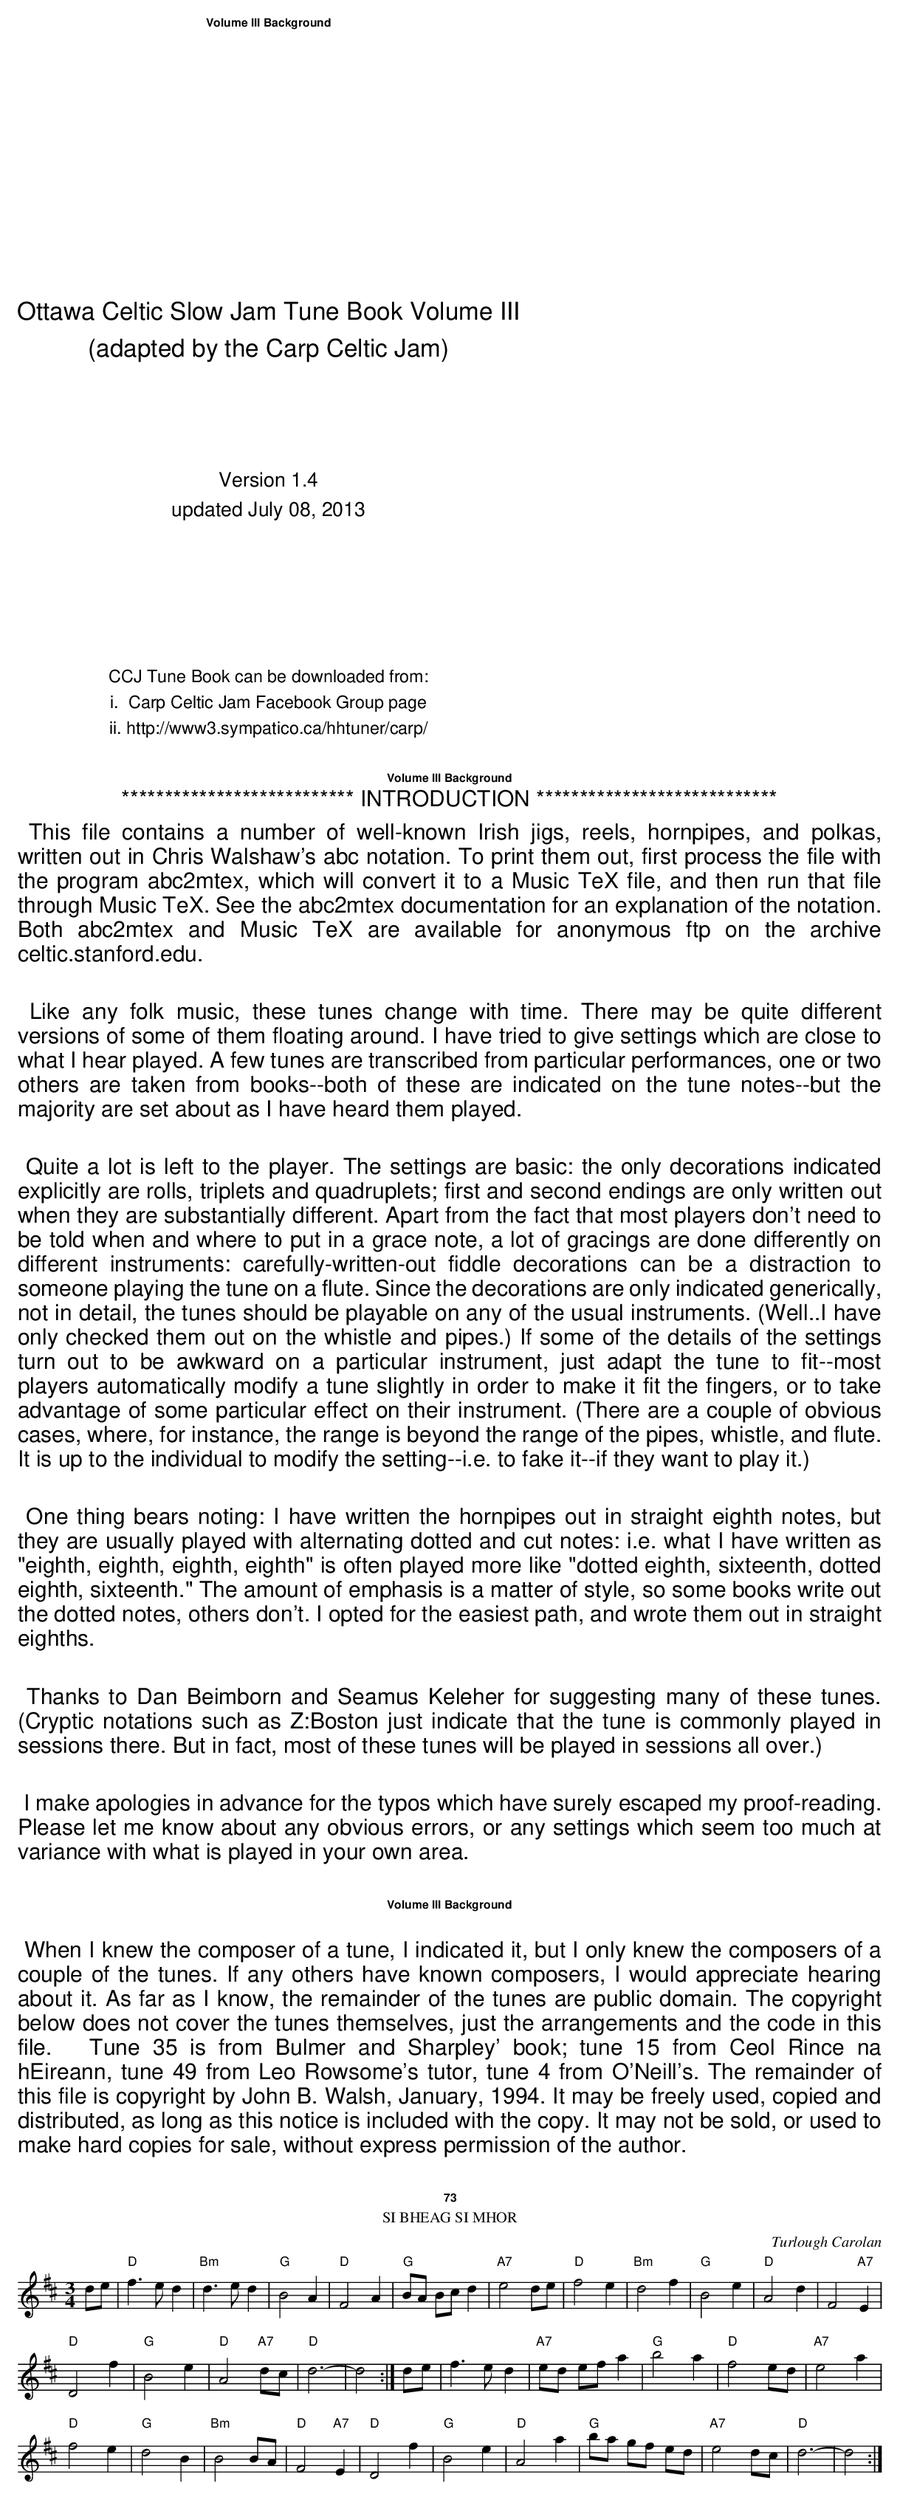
X:1
T:Si Bheag Si Mhor
C:Turlough Carolan
M:3/4
K:D
de|"D"f3ed2|"Bm"d3ed2|"G"B4 A2|"D"F4 A2|"G"BA Bc d2|"A7"e4 de|\
"D"f4 e2|"Bm"d4 f2| "G"B4 e2|"D"A4 d2|F4 "A7"E2|
"D"D4 f2|"G"B4 e2|"D"A4 "A7"dc|"D"d6-|d4:|\
de|f3 e d2|"A7"ed ef a2|"G"b4a2|"D"f4 ed|"A7"e4 a2|
"D"f4 e2|"G"d4 B2|"Bm"B4 BA| "D"F4 "A7"E2|"D"D4 f2|\
"G"B4 e2|"D"A4 a2|"G"ba gf ed|"A7"e4 dc|"D"d6-|d4:|
